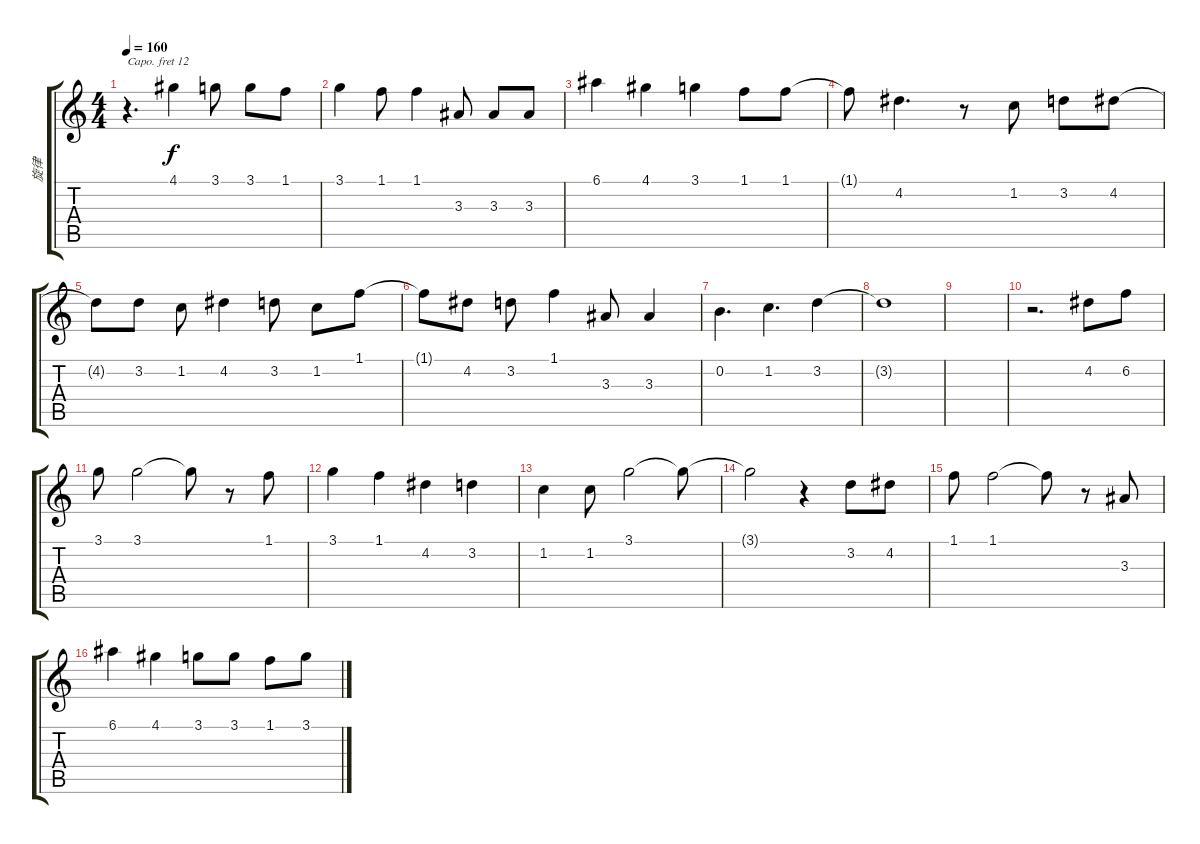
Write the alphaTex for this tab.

\track ("旋律" "旋律") {instrument panflute}
\staff {score tabs}
\capo 12
\tuning (E4 B3 G3 D3 A2 E2) {hide}
\ts (4 4)
\tempo 160
\clef g2
\ks c
r.4{d dy f} 4.1.4 3.1.8 3.1.8 1.1.8 |
3.1.4 1.1.8 1.1.4 3.3.8 3.3.8 3.3.8 |
6.1.4 4.1.4 3.1.4 1.1.8 1.1.8 |
1.1{t}.8 4.2.4{d} r.8 1.2.8 3.2.8 4.2.8 |
4.2{t}.8 3.2.8 1.2.8 4.2.4 3.2.8 1.2.8 1.1.8 |
1.1{t}.8 4.2.8 3.2.8 1.1.4 3.3.8 3.3.4 |
0.2.4{d} 1.2.4{d} 3.2.4 |
3.2{t}.1 |
|
r.2{d} 4.2.8 6.2.8 |
3.1.8 3.1.2 3.1{t}.8 r.8 1.1.8 |
3.1.4 1.1.4 4.2.4 3.2.4 |
1.2.4 1.2.8 3.1.2 3.1{t}.8 |
3.1{t}.2 r.4 3.2.8 4.2.8 |
1.1.8 1.1.2 1.1{t}.8 r.8 3.3.8 |
6.1.4 4.1.4 3.1.8 3.1.8 1.1.8 3.1.8
